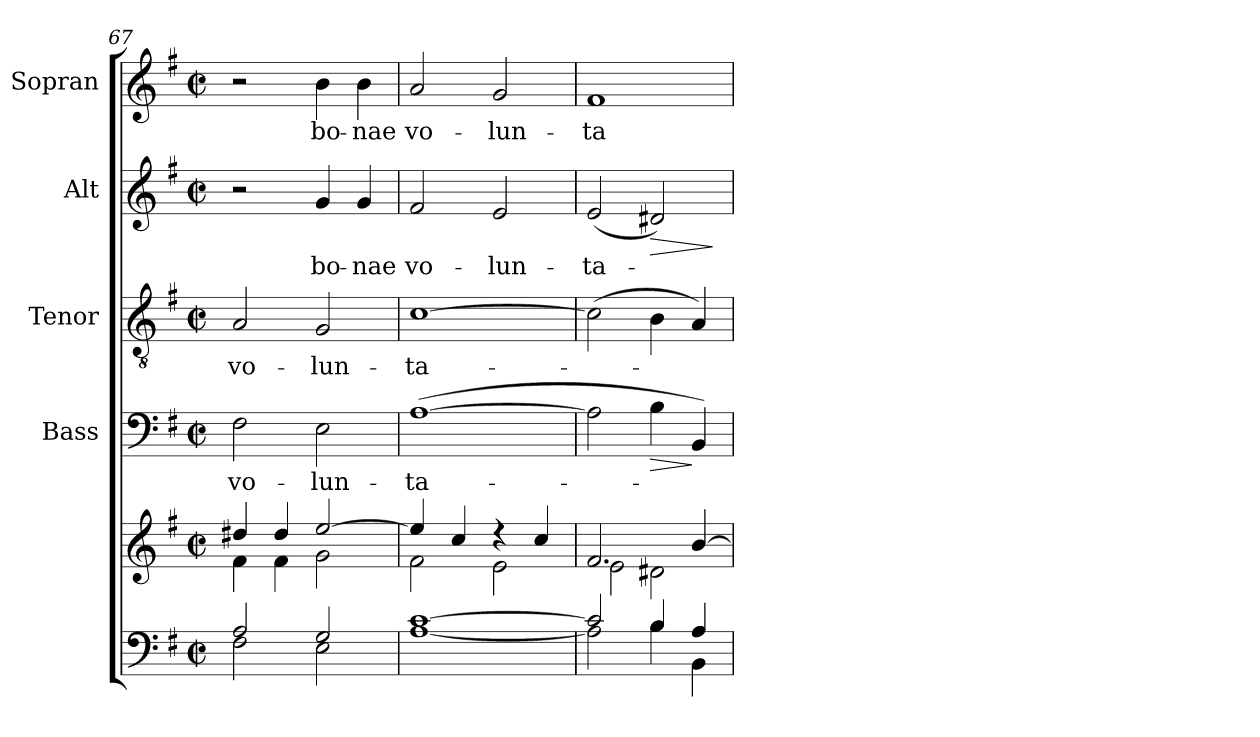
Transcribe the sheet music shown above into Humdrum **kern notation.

**kern	**kern	**kern	**text	**dynam	**kern	**text	**kern	**text	**dynam	**kern	**text
*part5	*part5	*part4	*part4	*part4	*part3	*part3	*part2	*part2	*part2	*part1	*part1
*staff6	*staff5	*staff4	*staff4	*staff4	*staff3	*staff3	*staff2	*staff2	*staff2	*staff1	*staff1
*	*	*I"Bass	*	*	*I"Tenor	*	*I"Alt	*	*	*I"Sopran	*
*	*	*I'B.	*	*	*I'T.	*	*I'A.	*	*	*I'S.	*
*clefF4	*clefG2	*clefF4	*	*	*clefGv2	*	*clefG2	*	*	*clefG2	*
*k[f#]	*k[f#]	*k[f#]	*	*	*k[f#]	*	*k[f#]	*	*	*k[f#]	*
*G:	*G:	*G:	*	*	*G:	*	*G:	*	*	*G:	*
*M2/2	*M2/2	*M2/2	*	*	*M2/2	*	*M2/2	*	*	*M2/2	*
*met(c|)	*met(c|)	*met(c|)	*	*	*met(c|)	*	*met(c|)	*	*	*met(c|)	*
=67	=67	=67	=67	=67	=67	=67	=67	=67	=67	=67	=67
*^	*^	*	*	*	*	*	*	*	*	*	*
!	!	!	!	!	!LO:LY:b	!	!	!LO:LY:b	!	!	!	!	!
2A/	2F#\	4dd#X/	4f#\	2F#\	vo-	.	2A/	vo-	2r	.	.	2r	.
.	.	4dd#/	4f#\	.	.	.	.	.	.	.	.	.	.
!	!	!	!	!	!LO:LY:b	!	!	!LO:LY:b	!	!LO:LY:b	!	!	!LO:LY:b
2G/	2E\	[>2ee/	2g\	2E\	-lun-	.	2G/	-lun-	4g/	bo-	.	4b\	bo-
!	!	!	!	!	!	!	!	!	!	!LO:LY:b	!	!	!LO:LY:b
.	.	.	.	.	.	.	.	.	4g/	-nae	.	4b\	-nae
=68	=68	=68	=68	=68	=68	=68	=68	=68	=68	=68	=68	=68	=68
!	!	!	!	!	!LO:LY:b	!	!	!LO:LY:b	!	!LO:LY:b	!	!	!LO:LY:b
[>1c	[<1A	4ee/]	2f#\	(>[1A	-ta-	.	[1c	-ta-	2f#/	vo-	.	2a/	vo-
.	.	4cc/	.	.	.	.	.	.	.	.	.	.	.
!	!	!	!	!	!	!	!	!	!	!LO:LY:b	!	!	!LO:LY:b
.	.	4rdd	2e\	.	.	.	.	.	2e/	-lun-	.	2g/	-lun-
.	.	4cc/	.	.	.	.	.	.	.	.	.	.	.
=69	=69	=69	=69	=69	=69	=69	=69	=69	=69	=69	=69	=69	=69
!	!	!	!	!	!	!	!	!	!	!LO:LY:b	!	!	!LO:LY:b
2c/]	2A\]	2.f#/	2e\	2A\]	.	.	(>2c\]	.	(<2e/	-ta-	.	1f#	-ta-
!	!	!	!	!	!	!LO:HP:b	!	!	!	!	!LO:HP:b	!	!
4B/	4B\	.	2d#X\	4B\	.	>	4B\	.	2d#X/)	.	>	.	.
4A/	4BB\	[>4b/	.	4BB/)	.	]	4A/)	.	.	.	.	.	.
*v	*v	*	*	*	*	*	*	*	*	*	*	*	*
*	*v	*v	*	*	*	*	*	*	*	*	*	*
.	.	.	.	.	.	.	.	.	]	.	.
=	=	=	=	=	=	=	=	=	=	=	=
*-	*-	*-	*-	*-	*-	*-	*-	*-	*-	*-	*-
